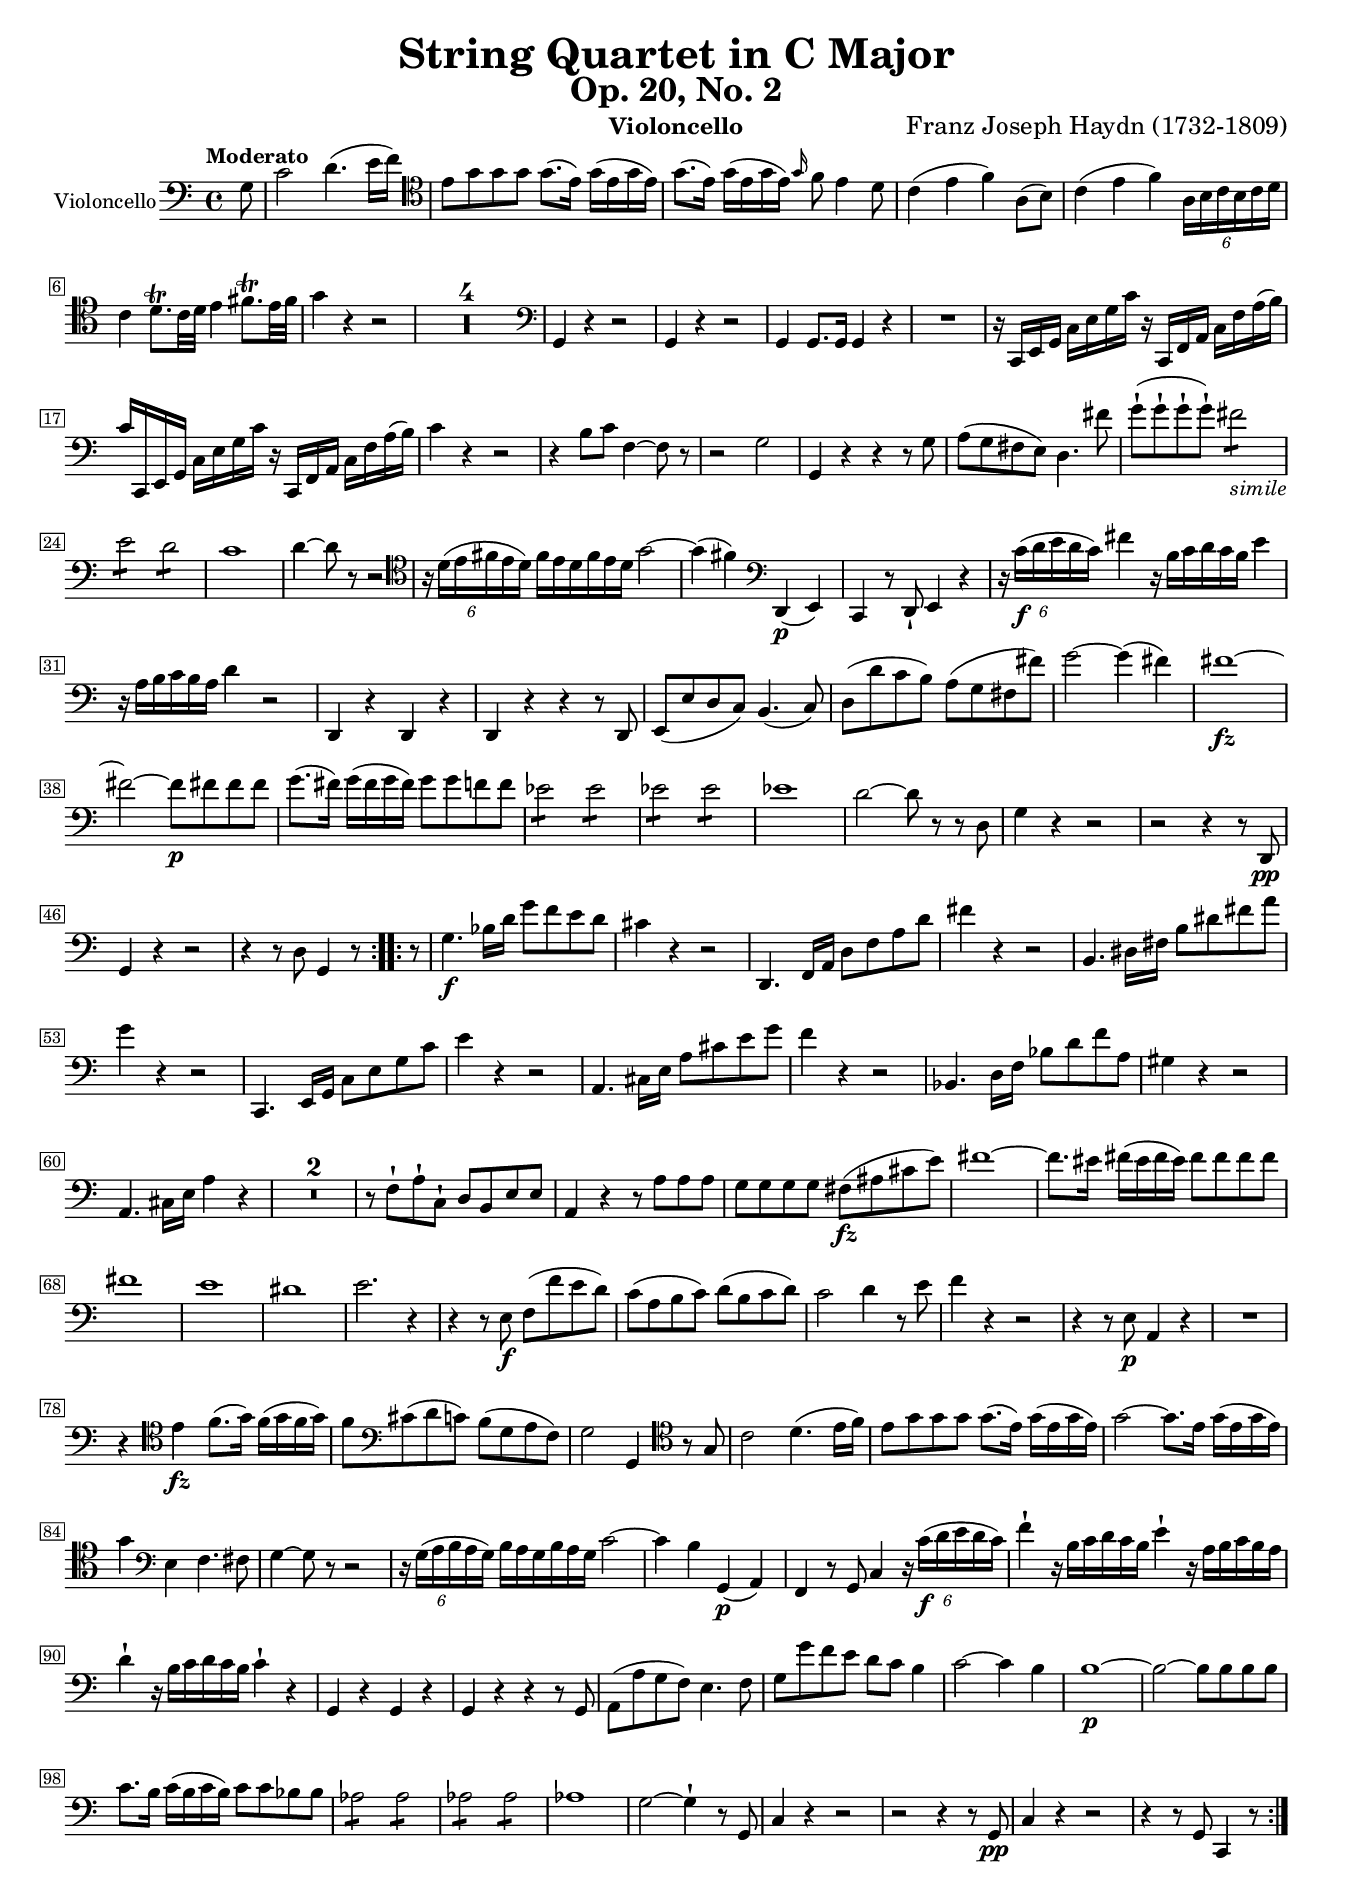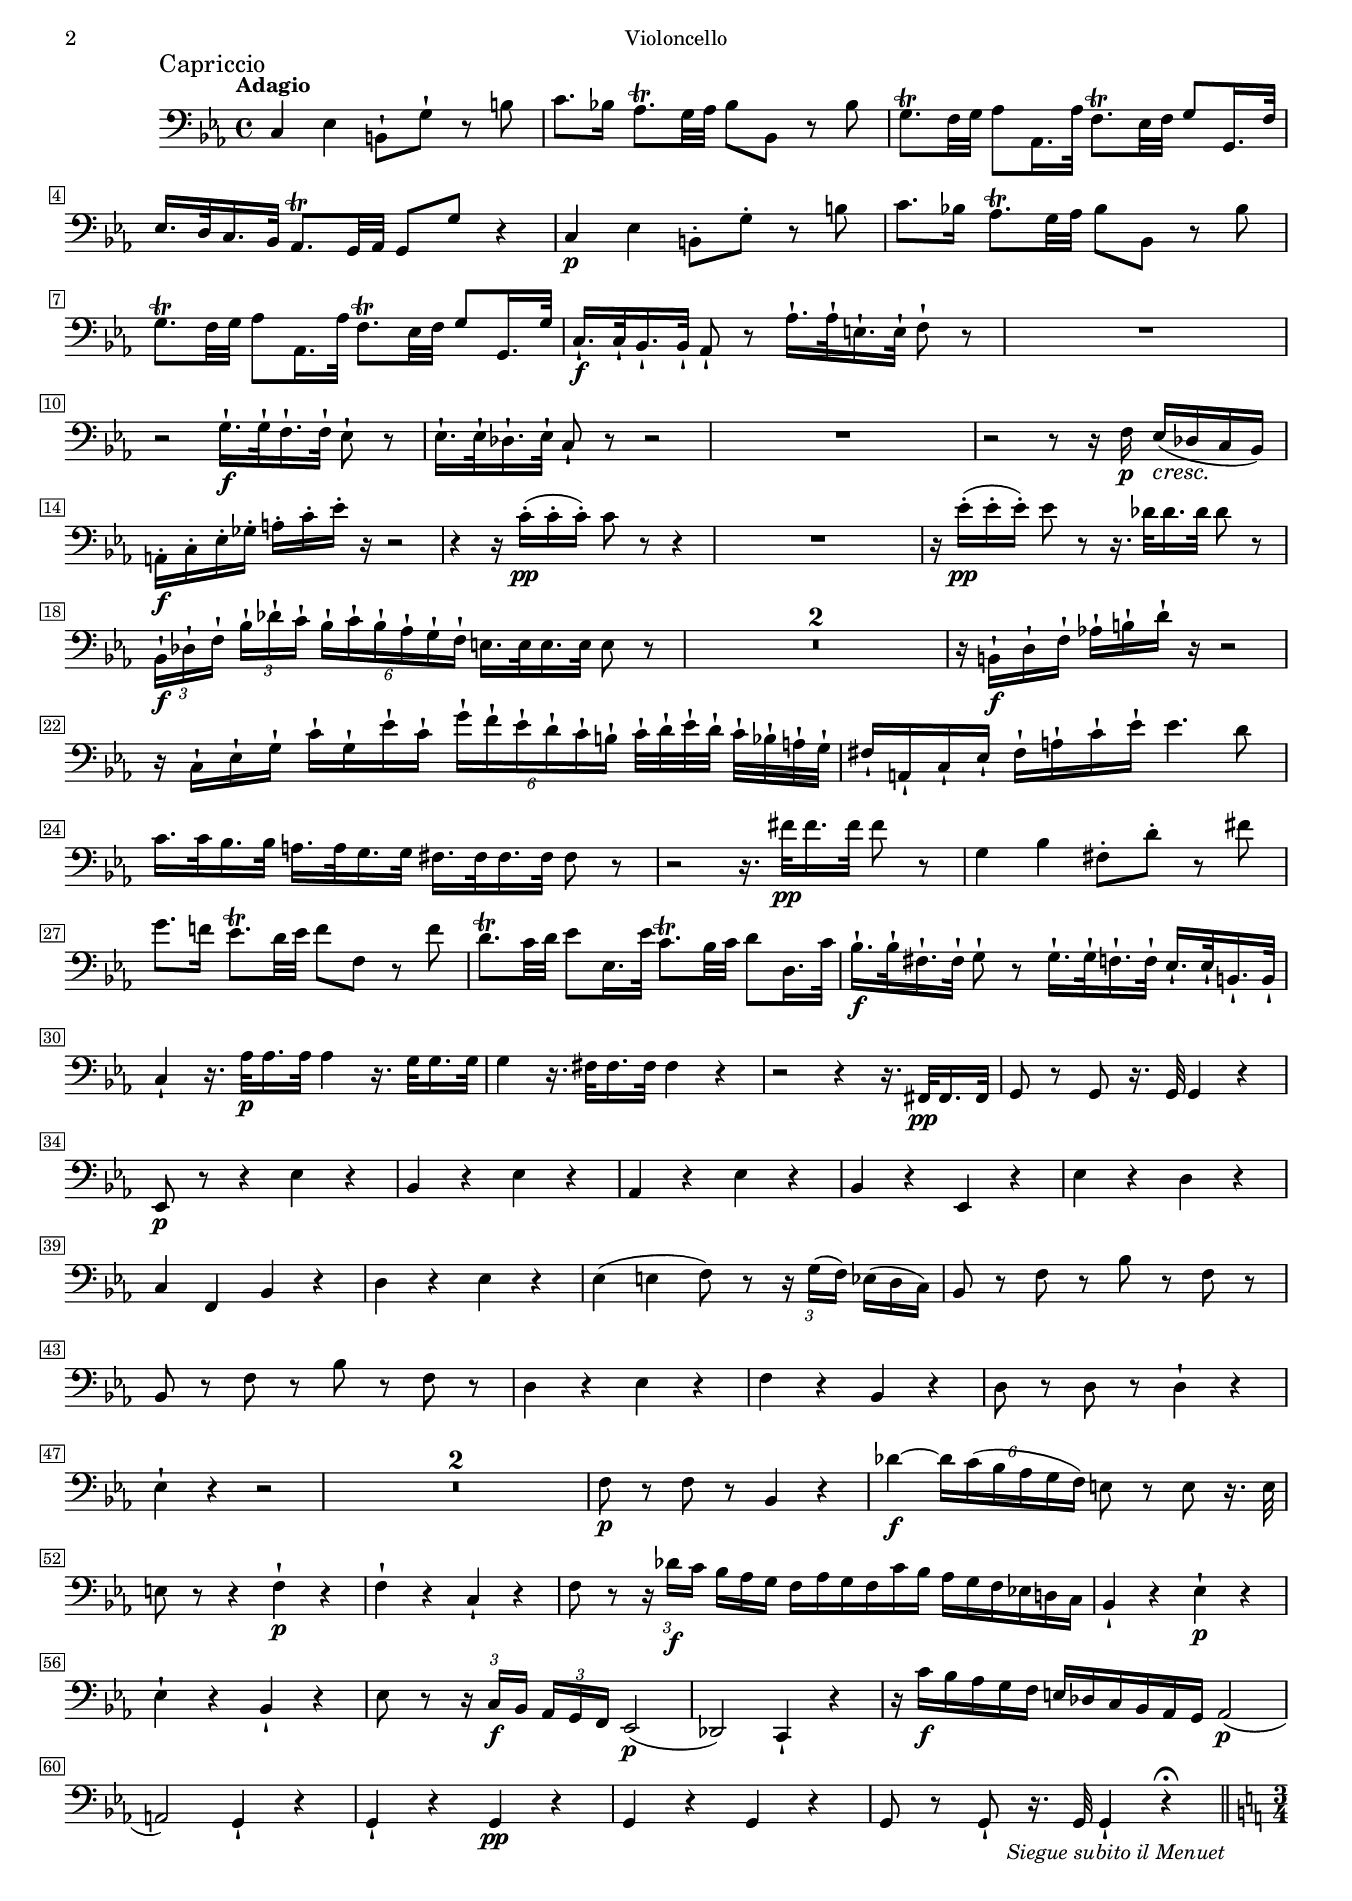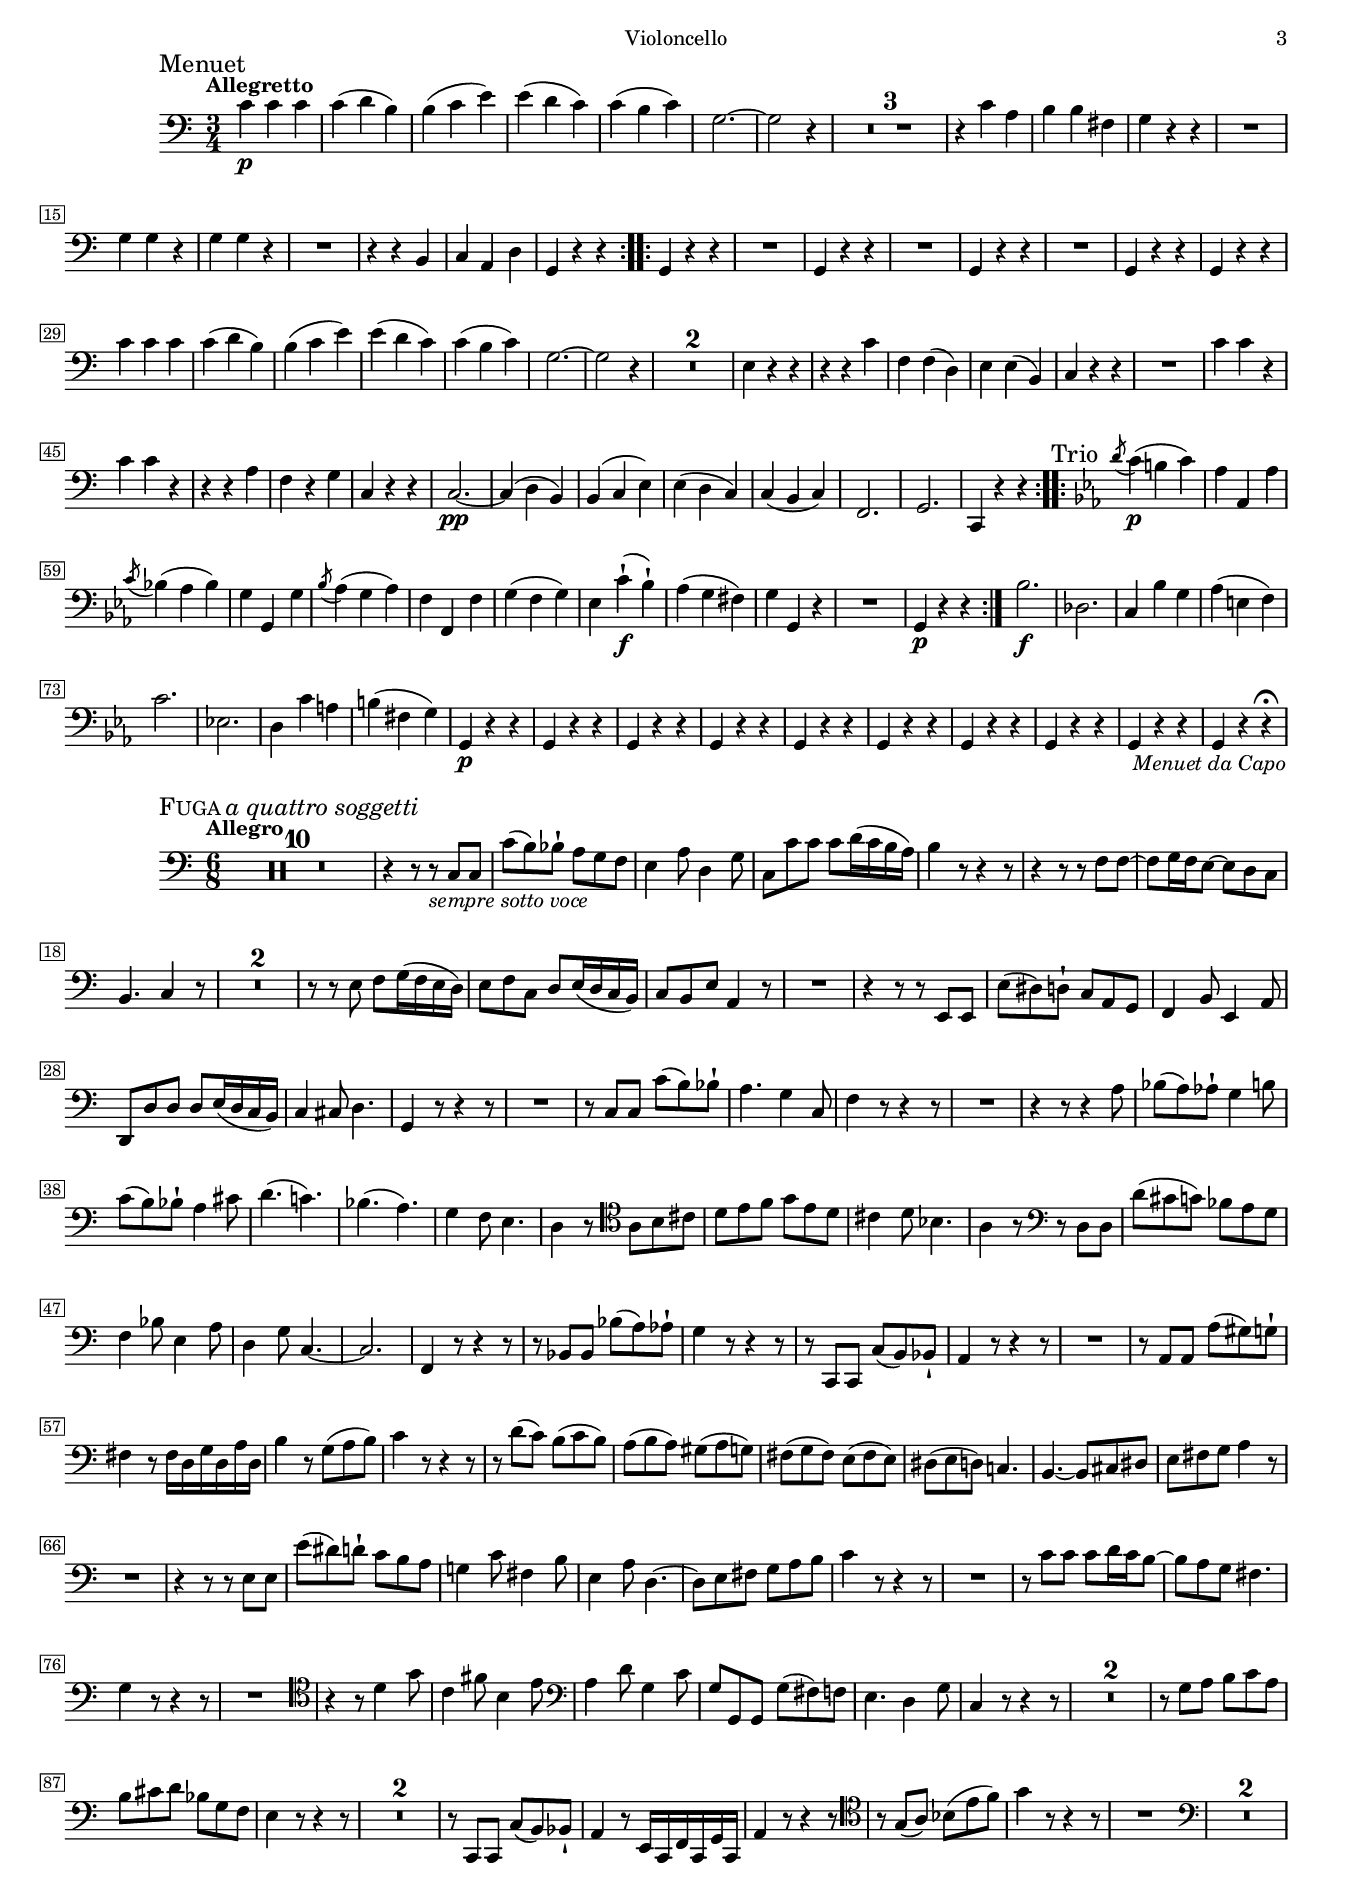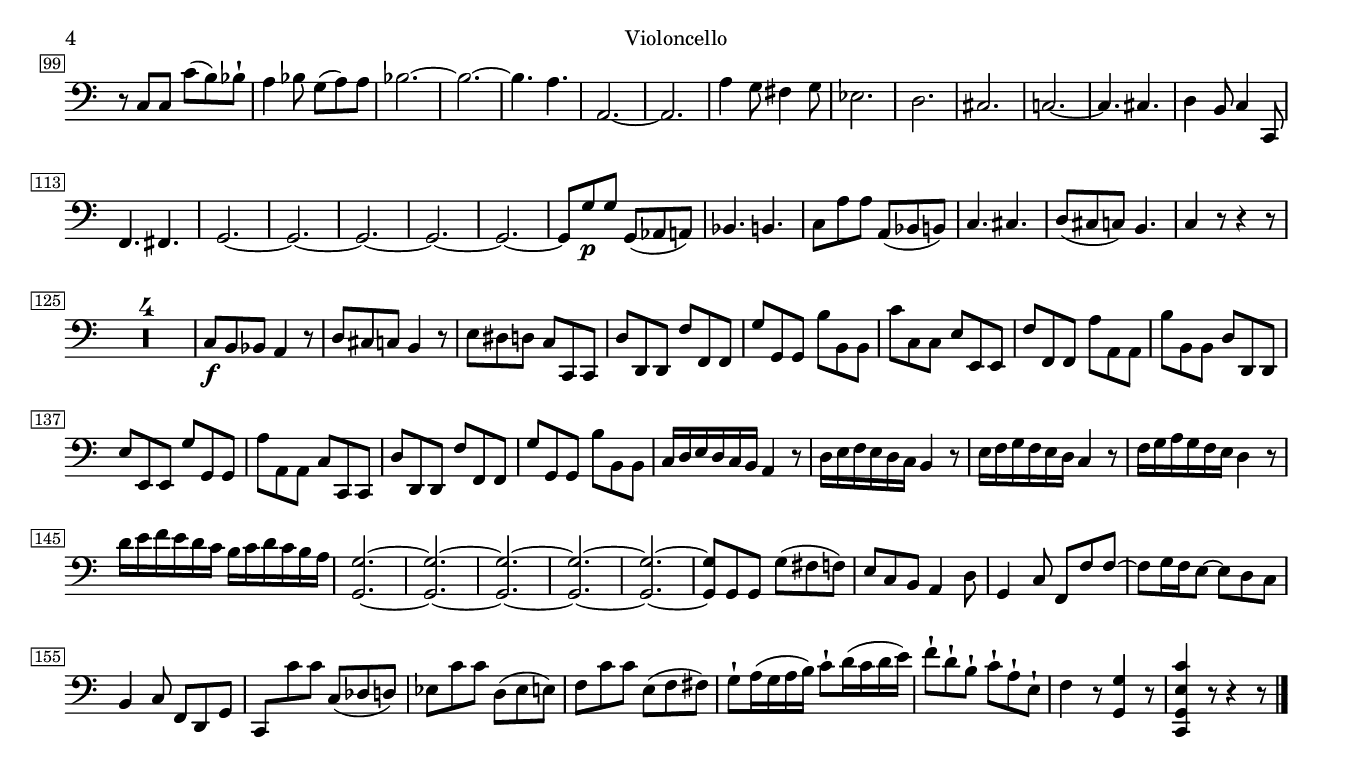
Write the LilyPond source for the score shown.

\version "2.24.2"

\version "2.24.1"

% \include "gonville-default.ily"

\paper {
  #(set-paper-size "c4")
  % page-breaking = #ly:page-turn-breaking
  % first-page-number = 2
  % page-breaking = #ly:minimal-breaking
  page-breaking = #ly:optimal-breaking
  % system-system-spacing = #'((basic-distance . 0.1) (padding . 0))
  % ragged-last-bottom = ##f
  % ragged-bottom = ##f
}



globalSettings = { 
  % \override Score.BarNumber.break-visibility = #end-of-line-invisible
  % \set Score.barNumberVisibility = #(every-nth-bar-number-visible 5)
  \override Score.BarNumber.stencil = #(make-stencil-boxer 0.1 0.25 ly:text-interface::print)
  % \accidentalStyle modern
  \set baseMoment = #(ly:make-moment 1/8)
}

\header {
  title = \markup { \abs-fontsize #20 "String Quartet in C Major" } 
  subtitle = \markup {\abs-fontsize #16 "Op. 20, No. 2" }
  % opus = "Opus 20, No. 2"
  composer = \markup { \abs-fontsize #12 "Franz Joseph Haydn (1732-1809)" }
  date = "1772"
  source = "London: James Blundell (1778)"
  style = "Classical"
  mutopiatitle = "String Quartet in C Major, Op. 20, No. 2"
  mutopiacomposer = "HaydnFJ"
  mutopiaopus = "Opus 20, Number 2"
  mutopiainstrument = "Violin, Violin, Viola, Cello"
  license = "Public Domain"
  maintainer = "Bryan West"
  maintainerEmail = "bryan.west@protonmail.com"
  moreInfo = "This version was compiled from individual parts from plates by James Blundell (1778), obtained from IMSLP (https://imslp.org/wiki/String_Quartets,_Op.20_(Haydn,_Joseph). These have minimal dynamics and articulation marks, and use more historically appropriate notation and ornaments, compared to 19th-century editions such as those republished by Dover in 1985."
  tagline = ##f
}

\layout {
  \context {
    \Score
    \override DynamicTextSpanner.style = #'none
    \override TupletBracket.bracket-visibility = ##f
  }
}

headerI = ""
% headerI = \markup {
%   \fill-line {
%     \center-column { \raise #2 \bold \abs-fontsize #16 "I" } 
%   }
% }

headerII = ""
% headerII = \markup { 
%   \fill-line {
%     \center-column { \raise #2 \bold \abs-fontsize #16 "II" } 
%   }
% } % "Adagio"

headerIII = ""
% headerIII = \markup { 
%   \fill-line {
%     \center-column { \raise #2 \bold \abs-fontsize #16 "III" } 
%   }
% } % "Allegretto"
headerIV = ""
% headerIV = \markup { 
%       \fill-line {
%         \center-column { 
%           \raise #4 {
%             \bold \abs-fontsize #16 "IV"
%             \bold \abs-fontsize #12 "Fuga a quattro soggetti"
%           }
%       }
%     }
% }

timeI = { \time 4/4 \partial 8 }
timeII = \time 4/4
timeIII = \time 3/4
timeIV = \time 6/8

finalFermata = \mark \markup { \musicglyph #"scripts.ufermata" } 

repeatChord = #(define-music-function (parser location chord repeats) (ly:music? integer?)
  #{
    \repeat unfold $repeats $chord
  #})

staccato = \markup { \italic staccato }
legato = \markup { \italic legato }

tupletNum = \revert TupletNumber.stencil

noTupletNum = \override TupletNumber.stencil = ##f

tupletBracket = \override TupletBracket.bracket-visibility = ##t

noTupletBracket = \override TupletBracket.bracket-visibility = ##f

fz = #(make-dynamic-script "fz")

dolce = \markup { \italic "dolce" }

simile = \markup { \italic "simile" }

sempreSottoVoce = \markup { \italic "sempre sotto voce" }

\include "../common/part-layout.ily"

\include "./i-global.ily"
\version "2.24.1"
celloFirstMov = \relative c' {
  \clef bass
  \set baseMoment = #(ly:make-moment 1/8)
  \repeat volta 2 {
    g8
    | c2  d4.( e16 f) 
    \clef tenor
    | e8 g g g g8.( e16) g( e g e) 
    | g8.( e16) g( e g e) \grace g16 f8 e4 d8 
    | c4( e f) a,8( b) 
    % \set subdivideBeams = ##t
    | c4( e f) \tuplet 6/4 4 { a,16 b c b c d }
    % \set subdivideBeams = ##f
    | c4 d8.\trill c32 d e4 fis8.\trill e32 fis
    | g4 r r2
    % 8
    | R1 * 4
    \clef bass
    | g,,4 r r2
    | g4 r r2 
    | g4 g8. g16 g4 r 
    | R1
    | r16 c, e g c e g c r c,, f a c f a( b) 
    | c c,, e g c e g c r c,, f a c f a( b) 
    | c4 r r2
    | r4 b8 c f,4 ~ f8 r 
    % 20
    | r2 g
    | g,4 r r r8 g'
    | a( g fis e) d4. fis'8 
    | g(-! g-! g-! g-!) fis2:8_\simile
    | e: d:
    | c1 
    | d4 ~ d8 r r2 
    % \set subdivideBeams = ##t
    \clef tenor
    | \tuplet 6/4 4 {r16 d( e fis e d) \noTupletNum fis e d fis e d } g2 ~
    | g4( fis) \clef bass d,,(\p e) 
    | c4 r8 d-! e4 r
    % 30
    | \tupletNum \tuplet 6/4 4 { r16 c''(\f d e d c) } fis4 \noTupletNum \tuplet 6/4 4 { r16 b, c d c b } e4 
    | \tuplet 6/4 4 { r16 a, b c b a } d4 r2 
    % \set subdivideBeams = ##f
    | d,,4 r d r 
    | d r r r8 d
    | e( e' d c) b4.( c8) 
    | d( d' c b) a( g fis fis') 
    | g2 ~ g4( fis)
    | fis1\fz ~
    | fis2 ~ fis8\p fis fis fis 
    | g8.( fis16) g( fis g fis) g8 g f f 
    % 40
    | ees2:8 ees2:8
    | ees2:8 ees2:8
    | ees1
    | d2 ~ d8 r r d,
    | g4 r r2 
    | r2 r4 r8 d,\pp 
    | g4 r r2 
    | r4 r8 d' g,4 r8
  } 
  % \break
  \repeat volta 2 {
    r8 
    | g'4.\f bes16 d g8 f e d 
    | cis4 r r2
    % 50
    | d,,4. f16 a d8 f a d 
    | fis4 r r2 
    | b,,4. dis16 fis b8 dis fis a
    | g4 r r2 
    | c,,,4. e16 g c8 e g c
    | e4 r r2 
    | a,,4. cis16 e a8 cis e g 
    | f4 r r2 
    | bes,,4. d16 f bes8 d f a, 
    | gis4 r r2 
    % 60
    | a,4. cis16 e a4 r 
    | R1 * 2 
    | r8 f-! a-! c,-! d b e e 
    | a,4 r r8 a' a a 
    | g g g g fis(\fz ais cis e) 
    | fis1 ~
    | fis8. eis16 fis( eis fis eis) fis8 fis fis fis 
    | fis1 
    | e
    % 70
    | dis
    | e2. r4
    | r4 r8 e,\f f( f' e d) 
    | c( a b c) d( b c d) 
    | c2 d4 r8 e 
    | f4 r r2 
    | r4 r8 e,\p a,4 r 
    | R1 
    | r4 \clef tenor e''\fz f8.( g16) f( g f g)
    | f8 \clef bass cis( d c) b( g a f)
    % 80
    | g2 g,4 \clef tenor r8 g'
    | c2 d4.( e16 f) 
    | e8 g g g g8.( e16) g( e g e) 
    | g2 ~ g8. e16 g( e g e) 
    | g4 \clef bass e, f4. fis8 
    | g4 ~ g8 r r2
    % \set subdivideBeams = ##t
    | \tupletNum \tuplet 6/4 4 { r16 g( a b a g) \noTupletNum b a g b a g } c2 ~ 
    | c4 b g,(\p a)
    % \set subdivideBeams = ##t
    | f4 r8 g c4 \tupletNum \tuplet 6/4 4 { r16 c'(\f d e d c) } 
    | f4-! \noTupletNum \tuplet 6/4 4 { r16 b, c d c b } e4-! \tuplet 6/4 4 { r16 a, b c b a } 
    % 90
    | d4-! \tuplet 6/4 4 { r16 b c d c b } c4-! r 
    % \set subdivideBeams = ##f
    | g, r g r
    | g r r r8 g 
    | a( a' g f) e4. f8
    | g g' f e d c b4 
    | c2 ~ c4 b
    | b1\p ~ 
    | b2 ~ b8 b b b
    | c8. b16 c( b c b) c8 c bes bes
    | aes2:8 aes:
    % 100
    | aes: aes: 
    | aes1
    | g2 ~ g4-! r8 g, 
    | c4 r r2
    | r2 r4 r8 g\pp
    | c4 r r2
    | r4 r8 g c,4 r8 \fine
  }
}


\include "./ii-global.ily"
\version "2.24.1"
celloSecondMov = \relative c {
  \clef bass
  \set baseMoment = #(ly:make-moment 1/8)
  \section
  \sectionLabel "Capriccio"
  | c4 ees b8-! g'-! r b
  | c8. bes!16 aes8.\trill g32 aes bes8 bes, r bes' 
  | g8.\trill f32 g aes8 aes,16. aes'32 f8.\trill ees32 f g8 g,16. f'32 
  | ees16. d32 c16. bes32 aes8.\trill g32 aes g8 g' r4
  | c,4\p ees b8-. g'-. r b 
  | c8. bes!16 aes8.\trill g32 aes bes8 bes, r bes' 
  | g8.\trill f32 g aes8 aes,16. aes'32 f8.\trill ees32 f g8 g,16. g'32 
  | c,16.-!\f c32-! bes16.-! bes32-! aes8-! r aes'16.-! aes32-! e16.-! e32-! f8-! r 
  | R1 
  % 10 
  | r2 g16.-!\f g32-! f16.-! f32-! ees8-! r 
  | ees16.-! ees32-! des16.-! ees32-! c8-! r r2
  | R1
  | r2 r8 r16 f\p ees(\cresc des c bes)
  | a-.\f c-. ees-. ges-. a-. c-. ees-. r r2
  | r4 r16 c(-.\pp c-. c-.) c8 r r4 
  | R1
  | r16 ees(-.\pp ees-. ees-.) ees8 r r16. des32 des16. des32 des8 r 
  % \set subdivideBeams = ##t
  | \tuplet 3/2 8 { bes,16-!\f des-! f-! bes[-! des-! c-!] } \tuplet 6/4 4 { bes-! c-! bes-! aes-! g-! f-! } e16. e32 e16. e32 e8 r
  % 19-20
  | R1 * 2
  | r16 b-!\f d-! f-! aes!-! b-! d-! r r2
  | r16 c,-! ees-! g-! c-! g-! ees'-! c-! \tuplet 6/4 4 { g'16-! f-! ees-! d-! c-! b-! } c32-! d-! ees-! d-! c-![ bes-! a-! g-!]
  | fis16-! a,-! c-! ees-! fis-! a-! c-! ees-! ees4. d8 
  | c16. c32 bes16. bes32 a16. a32 g16. g32 fis16. fis32 fis16. fis32 fis8 r 
  | r2 r16. fis'32\pp fis16. fis32 fis8 r 
  | g,4 bes fis8-. d'-. r fis 
  | g8. f!16 ees8.\trill d32 ees f8 f, r f' 
  | d8.\trill c32 d ees8 ees,16. ees'32 c8.\trill bes32 c d8 d,16. c'32 
  %%%%%
  | bes16.-!\f bes32-! fis16.-! fis32-! g8-! r g16.-! g32-! f16.-! f32-! ees16.-! ees32-! b16.-! b32-! 
  % 30
  | c4-! r16. aes'32\p aes16. aes32 aes4 r16. g32 g16. g32 
  | g4 r16. fis32 fis16. fis32 fis4 r 
  | r2 r4 r16. fis,32\pp fis16. fis32
  | g8 r g r16. g32 g4 r 
  | ees8\p r r4 ees' r
  | bes4 r ees r 
  | aes, r ees' r 
  | bes r ees, r 
  | ees' r d r 
  | c f, bes r
  | d r ees r 
  % \set subdivideBeams = ##t
  | ees( e f8) r \tuplet 3/2 8 { r16 g( f) \noTupletNum ees([ d c)] } 
  | bes8 r f' r bes r f r 
  | bes,8 r f' r bes r f r 
  | d4 r ees r 
  | f r bes, r 
  | d8 r d r d4-! r
  | ees-! r r2 
  | R1 * 2 
  | f8\p r f r bes,4 r 
  | des'4\f ~ \once \tupletUp \tuplet 6/4 4 { \tupletNum des16 c( bes aes g f) } e8 r e r16. e32 
  | e8 r r4 f-!\p r 
  | f-! r c-! r
  | f8 r \tuplet 3/2 8 { r16 des'\f c \noTupletNum bes[ aes g] } \tuplet 6/4 4 { f aes g f c' bes aes g f ees! d! c }
  | bes4-! r ees-!\p r 
  | ees-! r bes-! r 
  | ees8 r \tuplet 3/2 8 { \tupletNum r16 c\f bes aes[ g f] } ees2(\p
  | des2) c4-! r \noTupletNum
  | \tuplet 6/4 4 { r16 c''\f bes aes g f e des c bes aes g } aes2(\p
  % \set subdivideBeams = ##f
  | a2) g4-! r 
  | g4-! r g\pp r
  | g r g r 
  | g8 r g-! r16. g32 g4-! r\fermata |
  \jump "Siegue subito il Menuet"
  \section
  \key c \major
  \time 3/4
  \partial 8
  \newSpacingSection
  \once \override Score.SpacingSpanner.spacing-increment = #-2
  | s1 \once \override Score.BarLine.stencil = ##f
  \revert Score.BarLine.stencil
}


\include "./iii-global.ily"
\version "2.24.1"
celloThirdMov = \relative c' {
  \clef bass
  \section
  \sectionLabel "Menuet"
  \repeat volta 2 {
    c4\p c c  
    | c( d b)  
    | b( c e)  
    | e( d c)  
    | c( b c)
    | g2.~ 
    | g2 r4
    | R2. * 3
    | r4 c a 
    | b b fis 
    | g r r 
    | R2. 
    | g4 g r
    | g4 g r
    | R2. 
    | r4 r b, 
    | c a d
    | g, r r 
  }
  \repeat volta 2 {
    | g4 r r
    | R2. 
    | g4 r r
    | R2. 
    | g4 r r
    | R2. 
    | g4 r r
    | g4 r r
    | c' c c  
    | c( d b)  
    | b( c e)  
    | e( d c)  
    | c( b c)
    | g2. ~ 
    | g2 r4
    | R2. * 2
    | e4 r r 
    | r r c' 
    | f, f( d)
    | e e( b)
    | c r r 
    | R2. 
    | c'4 c r
    | c c r 
    | r r a 
    | f r g 
    | c, r r 
    | c2.\pp ~ 
    | c4( d b) 
    | b( c e) 
    | e( d c)
    | c( b c)
    | f,2.
    | g
    | c,4 r r 
  }
  \section
  \sectionLabel "Trio"
  \key c \minor
  \repeat volta 2 {
    | \acciaccatura d''8 c4(\p b c)
    | aes aes, aes' 
    | \acciaccatura c8 bes!4( aes bes)
    | g g, g' 
    | \acciaccatura bes8 aes4( g aes)
    | f f, f' 
    | g(f g) 
    | ees c'(-!\f bes-!)
    | aes( g fis)
    | g g, r
    | R2. 
    | g4\p r r
  }
  | bes'2.\f
  | des,
  | c4 bes' g
  | aes( e f)
  | c'2.
  | ees,!
  | d4 c' a 
  | b( fis g)
  \startMeasureCount
  | g,\p r r
  \repeat unfold 7 { | g r r }
  | g r r 
  | g r r\fermata |
  \stopMeasureCount
  \jump "Menuet da Capo"
}


\include "./iv-global.ily"
\version "2.24.1"
celloFourthMov = \relative c {
  \clef bass
  \section
  \sectionLabel \markup { { \smallCaps "Fuga" } \italic "a quattro soggetti" }
  | R2. * 10
  % 11
  | r4 r8 r_\sempreSottoVoce c c 
  | c'( b) bes-! a g f 
  | e4 a8 d,4 g8 
  | c,8 c' c c d16( c b a) 
  | b4 r8 r4 r8
  | r4 r8 r f f ~ 
  | f g16 f e8 ~ e d c 
  | b4. c4 r8
  | R2. * 2 % 20
  % 21
  | r8 r e f g16( f e d)
  | e8 f c d e16( d c b)
  | c8 b e a,4 r8 
  | R2. 
  | r4 r8 r e e 
  | e'( dis) d-! c a g
  | f4 b8 e,4 a8
  | d,8 d' d d e16( d c b) 
  | c4 cis8 d4. 
  % 30
  | g,4 r8 r4 r8
  %%%%% HENLE START
  | R2. 
  | r8 c c c'( b) bes-!
  | a4. g4 c,8 
  | f4 r8 r4 r8
  | R2. 
  | r4 r8 r4 a8 
  | bes( a) aes-! g4 b8 
  | c( b) bes-! a4 cis8
  | d4.( c!)
  | bes( a)
  | g4 f8 e4.
  | d4 r8 \clef tenor a' b cis
  | d e f g e d 
  | cis4 d8 bes4.
  | a4 r8 \clef bass r8 d, d 
  | d'( cis c) bes a g 
  | f4 bes8 e,4 a8
  | d,4 g8 c,4. ~
  | c2. 
  | f,4 r8 r4 r8
  | r8 bes bes bes'( a) aes-! 
  | g4 r8 r4 r8
  | r c,, c c'( b) bes-!
  | a4 r8 r4 r8
  | R2. 
  | r8 a a a'( gis) g-! 
  | fis4 r8 fis16 d g d a' d,
  | b'4 r8 g( a b)
  | c4 r8 r4 r8
  % 60
  | r8 d( c) b( c b)
  | a( b a) gis( a g) 
  | fis( g fis) e( fis e)
  | dis( e d) c!4.
  | b ~ b8 cis dis
  | e fis g a4 r8
  | R2.
  | r4 r8 r e e
  | e'( dis) d-! c b a 
  | g!4 c8 fis,4 b8
  % 70
  | e,4 a8 d,4. ~
  | d8 e fis g a b 
  | c4 r8 r4 r8
  | R2. 
  | r8 c c c d16 c b8 ~ 
  | b a g fis4. 
  | g4 r8 r4 r8
  | R2. 
  | \clef tenor r4 r8 d'4 g8
  | c,4 fis8 b,4 e8
  % 80
  | \clef bass a,4 d8 g,4 c8
  | g g, g g'( fis) f
  | e4. d4 g8 
  | c,4 r8 r4 r8
  | R2. * 2
  | r8 g' a b c a 
  | b cis d bes g f
  | e4 r8 r4 r8
  | R2. * 2
  % 91
  | r8 c, c c'( b) bes-!
  | a4 r8 e16 c f c g' c,
  | a'4 r8 r4 r8
  | \clef tenor r8 g'( a) bes( e f)
  | g4 r8 r4 r8
  | R2. 
  \clef bass
  | R2. * 2
  | r8 c,, c c'( b) bes-!
  % 100
  | a4 bes8 g( a) a 
  | bes2. ~ 
  | bes ~
  | bes4. a
  | a,2. ~ 
  | a
  | a'4 g8 fis4 g8
  | ees2.
  | d
  | cis
  % 110
  | c! ~ 
  | c4. cis
  | d4 b8 c4 c,8
  | f4. fis
  | g2. ~
  | g2. ~
  | g2. ~
  | g2. ~
  | g2. ~
  | g8 g'\p g g,( aes a) 
  % 120
  | bes4. b
  | c8 a' a a,( bes b)
  | c4. cis
  | d8( cis c) b4. 
  | c4 r8 r4 r8
  | R2. * 4
  | c8\f b bes a4 r8
  | d8 cis c b4 r8
  % 130
  | e8 dis d c c, c 
  | d' d, d f' f, f
  | g' g, g b' b, b
  | c' c, c e e, e
  | f' f, f a' a, a 
  | b' b, b d d, d 
  | e' e, e g' g, g
  | a' a, a c c, c 
  | d' d, d f' f, f
  % 140
  %%%%% END HENLE
  | g'8 g, g b' b, b
  | c16 d e d c b a4 r8
  | d16 e f e d c b4 r8 
  | e16 f g f e d c4 r8
  | f16 g a g f e d4 r8
  | d'16 e f e d c b c d c b a 
  | <g g,>2. ~
  | <g g,>2. ~
  | <g g,>2. ~
  | <g g,>2. ~
  % 150
  | <g g,>2. ~
  | <g g,>8 g, g g'( fis f)
  | e c b a4 d8 
  | g,4 c8 f, f' f ~ 
  | f g16 f e8 ~ e d c 
  | b4 c8 f, d g 
  | c, c'' c c,( des d) 
  | ees c' c d,( ees e)
  | f c' c e,( f fis) 
  | g-! a16( g a b) c8-! d16( c d e) 
  % 160
  | f8-! d-! b-! c-! a-! e-! 
  | f4 r8 <g g,>4 r8 
  | <c e, g, c,>4 r8 r4 r8 \fine
}


\version "2.24.1"

celloBreakI = {
  s8
  s1 * 46
  s2. s8 % \break
}

celloBreakII = {
  % s1 \noBreak
  % s1 \noBreak
  % s1 \noBreak
  % s1
  % s1 \noBreak
  % s1 \noBreak
  % s1 \noBreak
  % s1
  % s1 \noBreak
  % s1 \noBreak % 10
  % s1 \noBreak
  % s1 \noBreak
  % s1 \noBreak
  % s1
  % s1 \noBreak
  % s1 \noBreak
  % s1 \noBreak
  % s1 * 3 \noBreak
  % s1 
  % s1 \noBreak
  % s1 \noBreak
 }

celloBreakIII = { }

celloBreakIV = {
  s2. * 98
  \pageTurn
 }

\version "2.24.1"

celloOverridesI = {
  \set baseMoment = #(ly:make-moment 1/8)
  s8
  s1 * 4
  \set subdivideBeams = ##t
  s1
  \set subdivideBeams = ##f
  s1 * 21
  \set subdivideBeams = ##t
  s1
  \set subdivideBeams = ##f
  s1 * 2
  \set subdivideBeams = ##t
  s1 * 2
  \set subdivideBeams = ##f
}

celloOverridesII = { }

celloOverridesIII = { }

celloOverridesIV = { }


\bookpart {
  \bookOutputName "Haydn - String Quartet Op. 20, No. 2 - Violoncello Part"
  
  \header {
    pdftitle = "Haydn - String Quartet Op. 20, No. 2 - Violoncello Part"
    instrument = "Violoncello"
  }
  
  \paper {
    first-page-number = 2
    page-count = 4
  }
  
  \score {
    \header {
      piece = \headerI
    }
    \new Staff \with { \consists Page_turn_engraver } <<
      \set Staff.instrumentName = "Violoncello"      
      \globalSettings

      \globalFirstMov
      \celloFirstMov
      \new Voice = "breaks" { \celloBreakI }
      \new Voice = "overrides" { \celloOverridesI }
    >>
    \layout {}
  }
  
  \pageBreak
  
  \score {
    \header {
      piece = \headerII
    }
    \new Staff \with { \consists Page_turn_engraver } <<    
      \globalSettings

      \globalSecondMov
      \celloSecondMov
      \new Voice = "breaks" { \celloBreakII }
      \new Voice = "overrides" { \celloOverridesII }
    >>
    \layout {}
  }
  
  \pageBreak
  
  \score {
    \header {
      piece = \headerIII
    }
    \new Staff \with { \consists Page_turn_engraver } <<
      \globalSettings

      \globalThirdMov
      \celloThirdMov
      \new Voice = "breaks" { \celloBreakIII }
      \new Voice = "overrides" { \celloOverridesIII }
    >>
    \layout {
      \context {
        \Staff
        \consists Measure_grouping_engraver
      }
    }
  }

  \score {
    \header {
      piece = \headerIV
    }
    \new Staff \with { \consists Page_turn_engraver } <<
      \set Staff.midiInstrument = #"cello"
      
      \globalSettings

      \globalFourthMov
      \celloFourthMov
      \new Voice = "breaks" { \celloBreakIV }
      \new Voice = "overrides" { \celloOverridesIV }
    >>
    \layout { }
  }
}